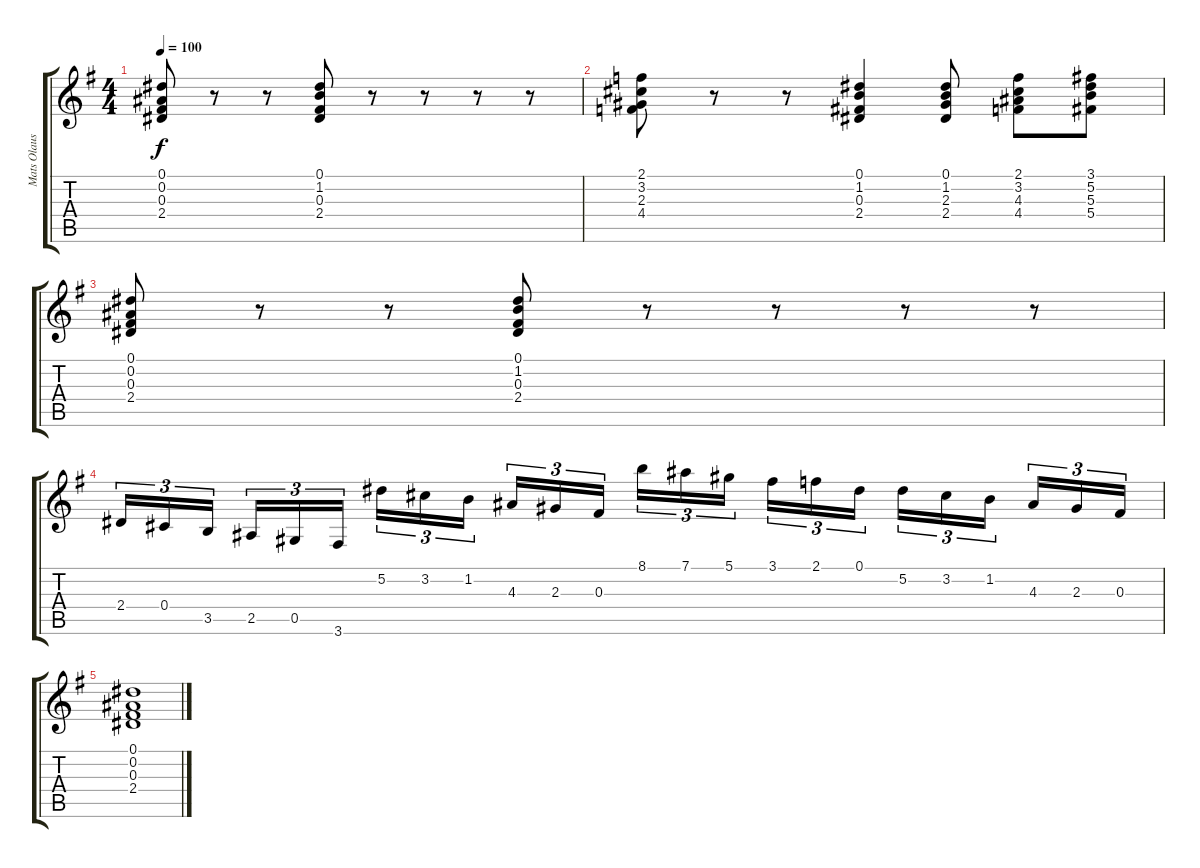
\track ("Mats Olausson " "Mats Olaus") {instrument rockorgan}
\staff {score tabs}
\tuning (Eb5 Bb4 Gb4 Db4 Ab3 Eb3) {hide}
\ts (4 4)
\tempo 100
\clef g2
\ks g
(0.1 0.2 0.3 2.4).8{dy f} r.8 r.8 (0.1 1.2 0.3 2.4).8 r.8 r.8 r.8 r.8 |
(2.1 3.2 2.3 4.4).8 r.8 r.8 (0.1 1.2 0.3 2.4).4 (0.1 1.2 2.3 2.4).8 (2.1 3.2 4.3 4.4).8 (3.1 5.2 5.3 5.4).8 |
(0.1 0.2 0.3 2.4).8 r.8 r.8 (0.1 1.2 0.3 2.4).8 r.8 r.8 r.8 r.8 |
2.4.16{tu (3 2)} 0.4.16{tu (3 2)} 3.5.16{tu (3 2) beam splitsecondary} 2.5.16{tu (3 2)} 0.5.16{tu (3 2)} 3.6.16{tu (3 2)} 5.2.16{tu (3 2)} 3.2.16{tu (3 2)} 1.2.16{tu (3 2) beam splitsecondary} 4.3.16{tu (3 2)} 2.3.16{tu (3 2)} 0.3.16{tu (3 2)} 8.1.16{tu (3 2)} 7.1.16{tu (3 2)} 5.1.16{tu (3 2) beam splitsecondary} 3.1.16{tu (3 2)} 2.1.16{tu (3 2)} 0.1.16{tu (3 2)} 5.2.16{tu (3 2)} 3.2.16{tu (3 2)} 1.2.16{tu (3 2) beam splitsecondary} 4.3.16{tu (3 2)} 2.3.16{tu (3 2)} 0.3.16{tu (3 2)} |
(0.1 0.2 0.3 2.4).1
